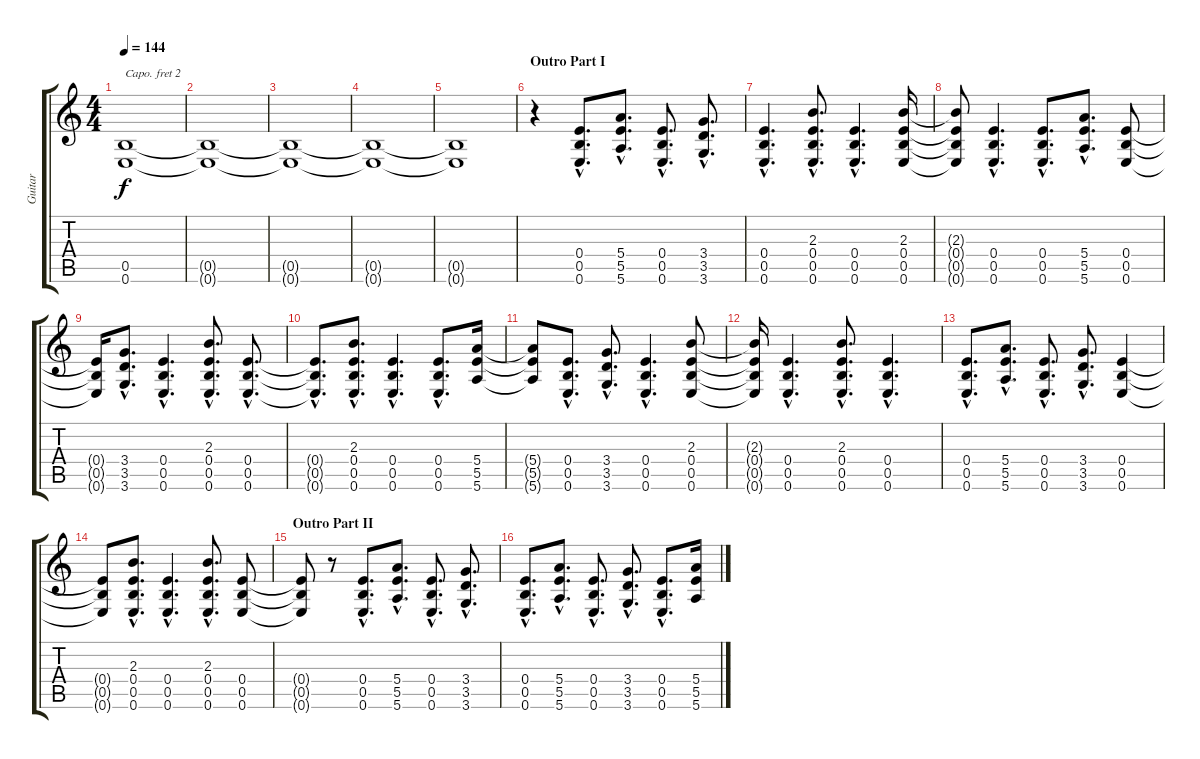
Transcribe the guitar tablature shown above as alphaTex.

\track ("Guitar" "Guitar") {instrument overdrivenguitar}
\staff {score tabs}
\capo 2
\tuning (E4 B3 G3 D3 A2 D2) {hide}
\ts (4 4)
\tempo 144
\clef g2
\ks c
(0.5{t} 0.6{t}).1{dy f volume 4} |
(0.5{t} 0.6{t}).1 |
(0.5{t} 0.6{t}).1{volume 1} |
(0.5{t} 0.6{t}).1 |
(0.5{t} 0.6{t}).1{volume 0} |
\section ("" "Outro Part I")
r.4{volume 12} (0.4{hac} 0.5{hac} 0.6{hac}).8{d} (5.4{hac} 5.5{hac} 5.6{hac}).8{d} (0.4{hac} 0.5{hac} 0.6{hac}).8{d} (3.4{hac} 3.5{hac} 3.6{hac}).8{d} |
(0.4{hac} 0.5{hac} 0.6{hac}).4{d} (2.3{hac} 0.4{hac} 0.5{hac} 0.6{hac}).8{d} (0.4{hac} 0.5{hac} 0.6{hac}).4{d} (2.3 0.4 0.5 0.6).16 |
(2.3{t} 0.4{t} 0.5{t} 0.6{t}).8 (0.4{hac} 0.5{hac} 0.6{hac}).4{d} (0.4{hac} 0.5{hac} 0.6{hac}).8{d} (5.4{hac} 5.5{hac} 5.6{hac}).8{d} (0.4 0.5 0.6).8 |
(0.4{t} 0.5{t} 0.6{t}).16 (3.4{hac} 3.5{hac} 3.6{hac}).8{d} (0.4{hac} 0.5{hac} 0.6{hac}).4{d} (2.3{hac} 0.4{hac} 0.5{hac} 0.6{hac}).8{d} (0.4{hac} 0.5{hac} 0.6{hac}).8{d} |
(0.4{hac t} 0.5{hac t} 0.6{hac t}).8{d} (2.3{hac} 0.4{hac} 0.5{hac} 0.6{hac}).8{d} (0.4{hac} 0.5{hac} 0.6{hac}).4{d} (0.4{hac} 0.5{hac} 0.6{hac}).8{d} (5.4 5.5 5.6).16 |
(5.4{t} 5.5{t} 5.6{t}).8 (0.4{hac} 0.5{hac} 0.6{hac}).8{d} (3.4{hac} 3.5{hac} 3.6{hac}).8{d} (0.4{hac} 0.5{hac} 0.6{hac}).4{d} (2.3 0.4 0.5 0.6).8 |
(2.3{t} 0.4{t} 0.5{t} 0.6{t}).16 (0.4{hac} 0.5{hac} 0.6{hac}).4{d} (2.3{hac} 0.4{hac} 0.5{hac} 0.6{hac}).8{d} (0.4{hac} 0.5{hac} 0.6{hac}).4{d} |
(0.4{hac} 0.5{hac} 0.6{hac}).8{d} (5.4{hac} 5.5{hac} 5.6{hac}).8{d} (0.4{hac} 0.5{hac} 0.6{hac}).8{d} (3.4{hac} 3.5{hac} 3.6{hac}).8{d} (0.4 0.5 0.6).4 |
(0.4{t} 0.5{t} 0.6{t}).8 (2.3{hac} 0.4{hac} 0.5{hac} 0.6{hac}).8{d} (0.4{hac} 0.5{hac} 0.6{hac}).4{d} (2.3{hac} 0.4{hac} 0.5{hac} 0.6{hac}).8{d} (0.4 0.5 0.6).8 |
\section ("" "Outro Part II")
(0.4{t} 0.5{t} 0.6{t}).8 r.8 (0.4{hac} 0.5{hac} 0.6{hac}).8{d} (5.4{hac} 5.5{hac} 5.6{hac}).8{d} (0.4{hac} 0.5{hac} 0.6{hac}).8{d} (3.4{hac} 3.5{hac} 3.6{hac}).8{d} |
(0.4{hac} 0.5{hac} 0.6{hac}).8{d} (5.4{hac} 5.5{hac} 5.6{hac}).8{d} (0.4{hac} 0.5{hac} 0.6{hac}).8{d} (3.4{hac} 3.5{hac} 3.6{hac}).8{d} (0.4{hac} 0.5{hac} 0.6{hac}).8{d} (5.4 5.5 5.6).16
